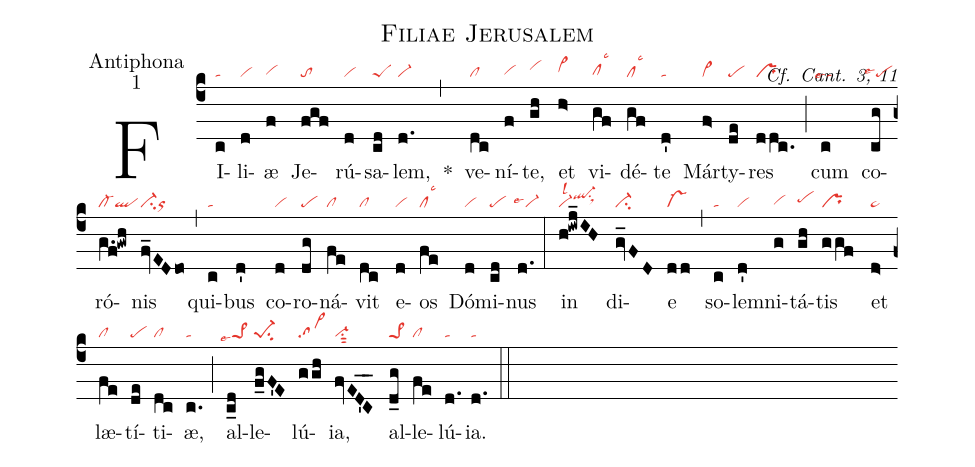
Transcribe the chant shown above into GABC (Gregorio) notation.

name: Filiae Jerusalem;
office-part: Antiphona;
mode: 1;
commentary: Cf. Cant. 3, 11;
nabc-lines: 1;
%%
(c4)
FI(c|ta)li(d|vi)æ(f|vihg) Je(fgf|to)rú(d|vi)sa(cd|peS)lem,(d.|vi-) *(,)
ve(dc|cl)ní(f|vihg)te,(gh|vihi) et(h>|vi>hh) vi(gf|clhglsc3)dé(gf|cllsc3)te(d'|ta) Már(f>|vi>)ty(de|pe)res(ddc.|pr) (;)
cum(c|``talse4) co(cg|``pelse4)ró(g.f!gwh|cl-ql)nis(fv_EDdo|ci-or) (,)
qui(c|ta)bus(d') co(d|vi)ro(dg|pe)ná(fe|cl)vit(dc|cl) e(d|vi)os(fe|cllsc3) Dó(d|vi)mi(cd|pe)nus(d.|`vi-lse4) (:)
in(h!iwj_IH|vi-lsl2ql-hisu1sux1) di(gv_FD|ci-)e(dd|vs-) (,)
so(c|ta)le(d'|vi)mni(g|vihg)tá(gh|pehh)tis(ggf|pr) et(d>|ta>) læ(fe|cl)tí(de|pe)ti(dc|cl)æ,(c.|ta) (;)
al(c_d|``pe>1lse7)le(f_gF'E|pe-1su2)lú(ggh|sa>)ia,(fvED'C__|vi-su1sut2) al(d_g|pe>1)le(fe|cl)lú(d.|ta)ia.(d.|ta) (::)
